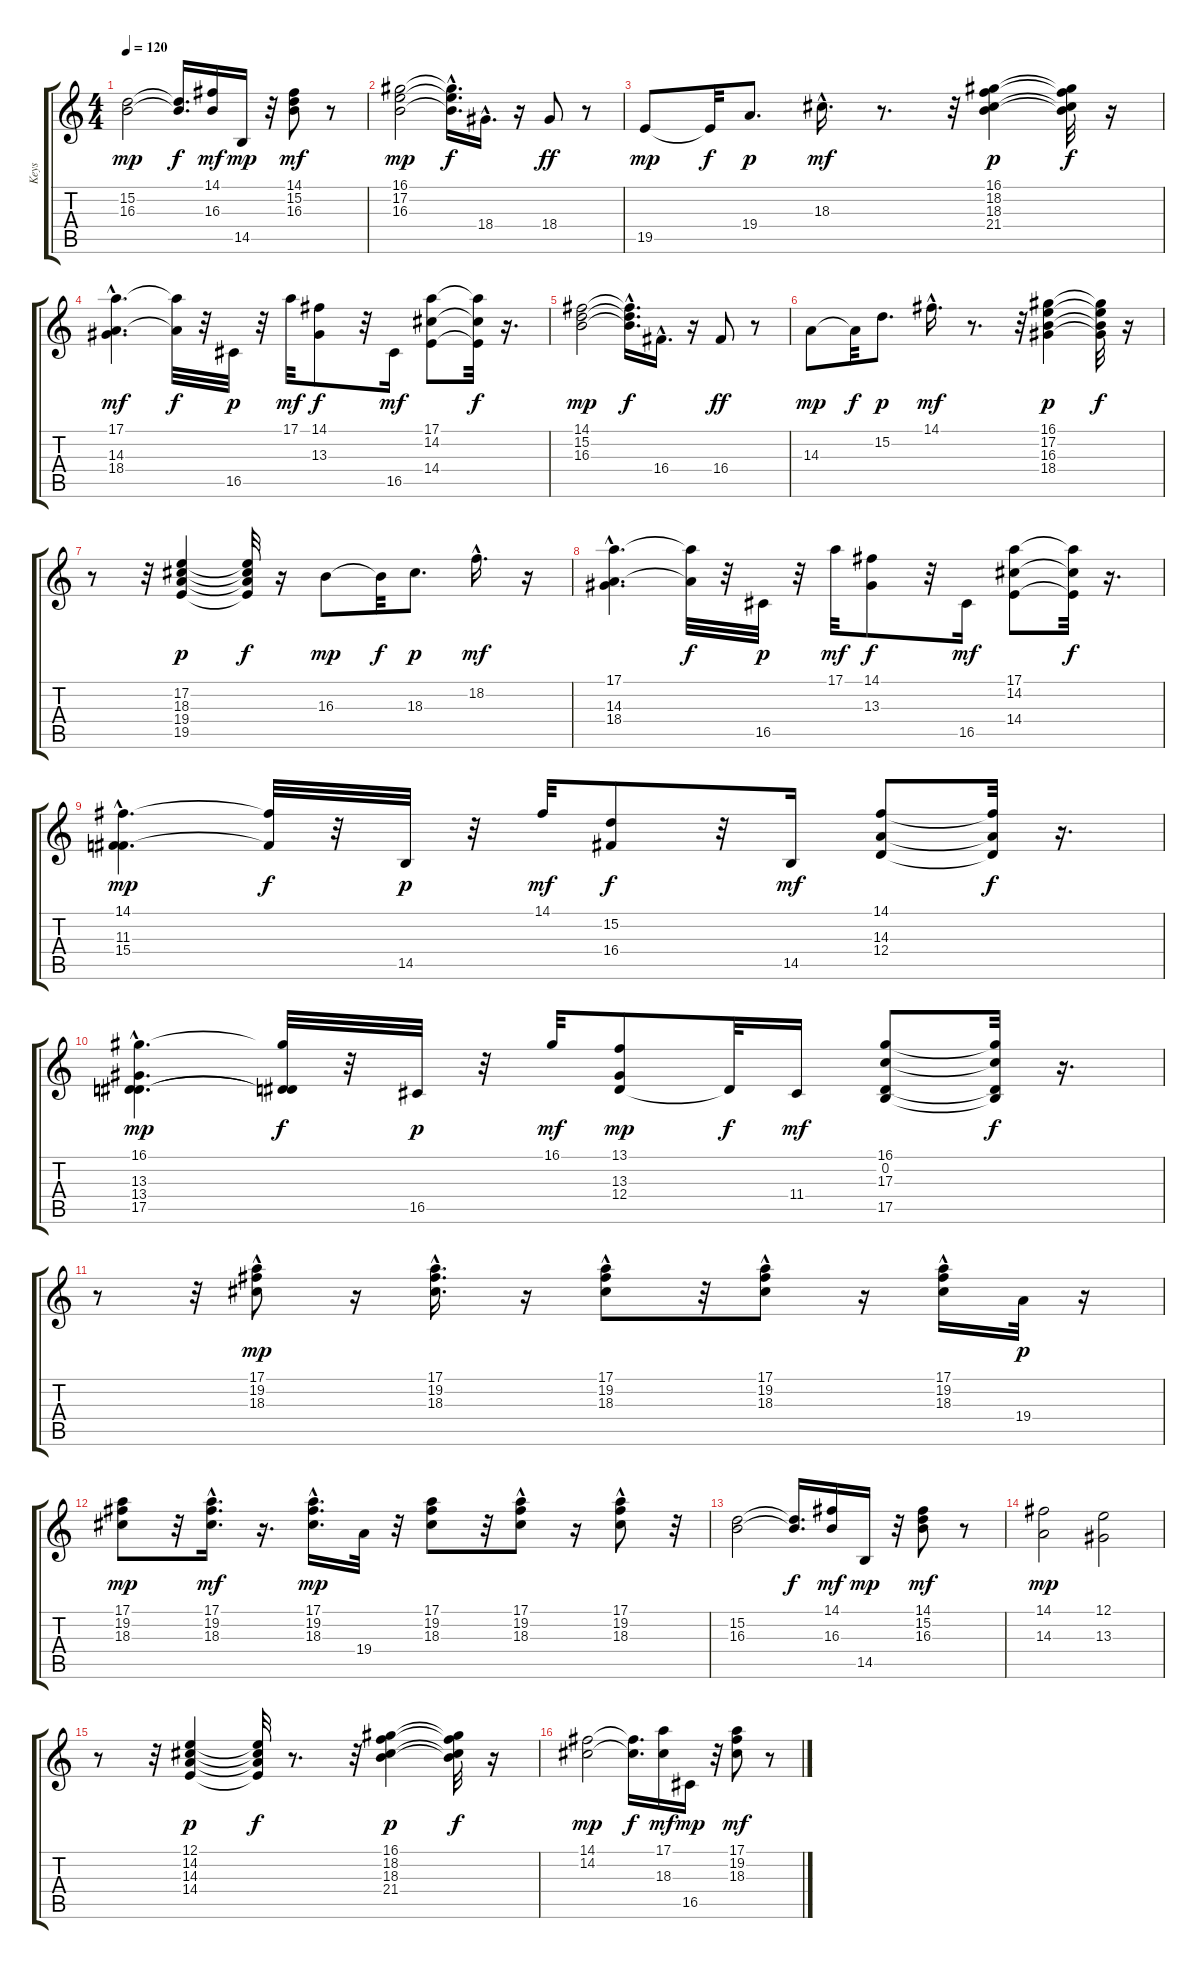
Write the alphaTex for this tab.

\track ("Keys" "Keys") {instrument rockorgan}
\staff {score tabs}
\tuning (E4 B3 G3 D3 A2 E2) {hide}
\ts (4 4)
\tempo 120
\clef g2
\ks c
(15.2 16.3).2{dy mp} (15.2{t} 16.3{t}).16{d dy f} (14.1 16.3).16{dy mf} 14.5.16{dy mp} r.32 (14.1 15.2 16.3).8{dy mf} r.8 |
(16.1 17.2 16.3).2{dy mp} (16.1{hac t} 17.2{hac t} 16.3{t}).16{d dy f} 18.4{hac}.16{d} r.16 18.4.8{dy ff} r.8 |
19.5.8{dy mp} 19.5{t}.32{dy f} 19.4.8{d dy p} 18.3{hac}.16{d dy mf} r.8{d} r.32 (16.1 18.2 18.3 21.4).4{dy p} (16.1{t} 18.2{t} 18.3{t} 21.4{t}).32{dy f} r.16 |
(17.1{hac} 14.3{hac} 18.4{hac}).4{d dy mf} (17.1{t} 14.3{t}).32{dy f} r.32 16.5.32{dy p} r.32 17.1.32{dy mf} (14.1 13.3).8{dy f} r.32 16.5.16{dy mf} (17.1 14.2 14.4).8 (17.1{t} 14.2{t} 14.4{t}).32{dy f} r.16{d} |
(14.1 15.2 16.3).2{dy mp} (14.1{hac t} 15.2{hac t} 16.3{t}).16{d dy f} 16.4{hac}.16{d} r.16 16.4.8{dy ff} r.8 |
14.3.8{dy mp} 14.3{t}.32{dy f} 15.2.8{d dy p} 14.1{hac}.16{d dy mf} r.8{d} r.32 (16.1 17.2 16.3 18.4).4{dy p} (16.1{t} 17.2{t} 16.3{t} 18.4{t}).32{dy f} r.16 |
r.8 r.32 (17.2 18.3 19.4 19.5).4{dy p} (17.2{t} 18.3{t} 19.4{t} 19.5{t}).32{dy f} r.16 16.3.8{dy mp} 16.3{t}.32{dy f} 18.3.8{d dy p} 18.2{hac}.16{d dy mf} r.16 |
(17.1{hac} 14.3{hac} 18.4{hac}).4{d} (17.1{t} 14.3{t}).32{dy f} r.32 16.5.32{dy p} r.32 17.1.32{dy mf} (14.1 13.3).8{dy f} r.32 16.5.16{dy mf} (17.1 14.2 14.4).8 (17.1{t} 14.2{t} 14.4{t}).32{dy f} r.16{d} |
(14.1{hac} 11.3{hac} 15.4{hac}).4{d dy mp} (14.1{t} 15.4{t}).32{dy f} r.32 14.5.32{dy p} r.32 14.1.32{dy mf} (15.2 16.4).8{dy f} r.32 14.5.16{dy mf} (14.1 14.3 12.4).8 (14.1{t} 14.3{t} 12.4{t}).32{dy f} r.16{d} |
(16.1{hac} 13.3{hac} 13.4{hac} 17.5{hac}).4{d dy mp} (16.1{t} 13.4{t} 17.5{t}).32{dy f} r.32 16.5.32{dy p} r.32 16.1.32{dy mf} (13.1 13.3 12.4).8{dy mp} 12.4{t}.32{dy f} 11.4.16{dy mf} (16.1 0.2 17.3 17.5).8 (16.1{t} 0.2{t} 17.3{t} 17.5{t}).32{dy f} r.16{d} |
r.8 r.32 (17.1{hac} 19.2{hac} 18.3).8{dy mp} r.16 (17.1{hac} 19.2{hac} 18.3{hac}).16{d} r.16 (17.1{hac} 19.2 18.3{hac}).8 r.32 (17.1 19.2{hac} 18.3{hac}).8 r.16 (17.1{hac} 19.2{hac} 18.3{hac}).16 19.4.32{dy p} r.16 |
(17.1 19.2 18.3).8{dy mp} r.32 (17.1{hac} 19.2{hac} 18.3{hac}).16{d dy mf} r.16{d} (17.1{hac} 19.2{hac} 18.3{hac}).16{d dy mp} 19.4.32 r.32 (17.1 19.2 18.3).8 r.32 (17.1 19.2{hac} 18.3{hac}).8 r.16 (17.1{hac} 19.2 18.3).8 r.32 |
(15.2 16.3).2 (15.2{t} 16.3{t}).16{d dy f} (14.1 16.3).16{dy mf} 14.5.16{dy mp} r.32 (14.1 15.2 16.3).8{dy mf} r.8 |
(14.1 14.3).2{dy mp} (12.1 13.3).2 |
r.8 r.32 (12.1 14.2 14.3 14.4).4{dy p} (12.1{t} 14.2{t} 14.3{t} 14.4{t}).32{dy f} r.8{d} r.32 (16.1 18.2 18.3 21.4).4{dy p} (16.1{t} 18.2{t} 18.3{t} 21.4{t}).32{dy f} r.16 |
(14.1 14.2).2{dy mp} (14.1{t} 14.2{t}).16{d dy f} (17.1 18.3).16{dy mf} 16.5.16{dy mp} r.32 (17.1 19.2 18.3).8{dy mf} r.8
